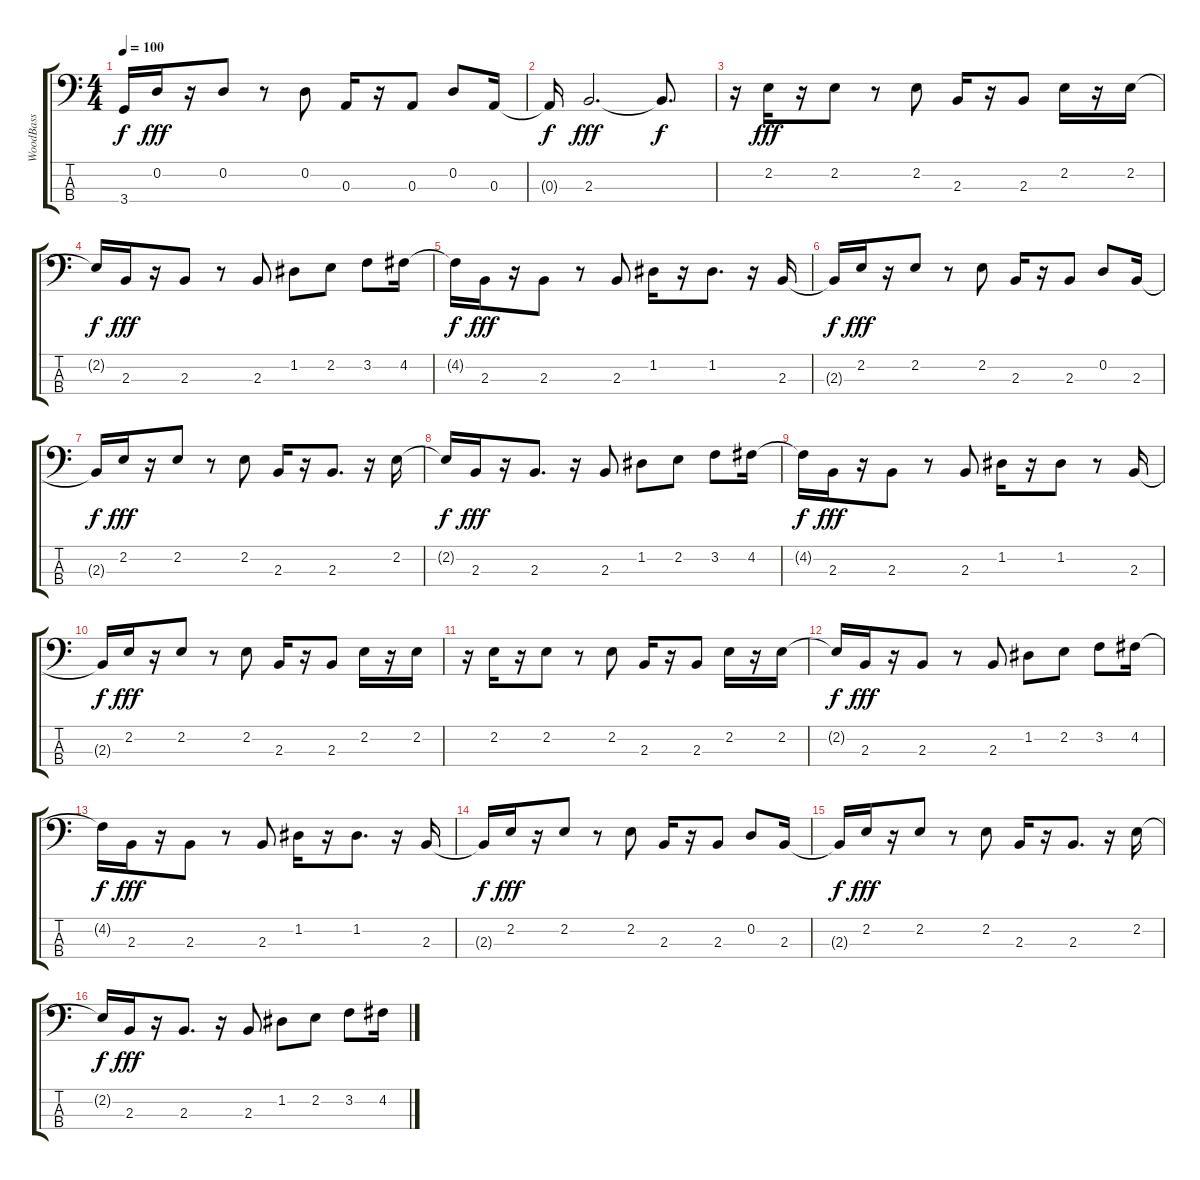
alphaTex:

\track ("WoodBass" "WoodBass") {instrument electricbassfinger}
\staff {score tabs}
\tuning (G2 D2 A1 E1) {hide}
\ts (4 4)
\tempo 100
\clef f4
\ks c
3.4{t}.16{dy f} 0.2.16{dy fff} r.16 0.2.8 r.8 0.2.8 0.3.16 r.16 0.3.8 0.2.8 0.3.16 |
0.3{t}.16{dy f} 2.3.2{d dy fff} 2.3{t}.8{d dy f} |
r.16 2.2.16{dy fff} r.16 2.2.8 r.8 2.2.8 2.3.16 r.16 2.3.8 2.2.16 r.16 2.2.16 |
2.2{t}.16{dy f} 2.3.16{dy fff} r.16 2.3.8 r.8 2.3.8 1.2.8 2.2.8 3.2.8 4.2.16 |
4.2{t}.16{dy f} 2.3.16{dy fff} r.16 2.3.8 r.8 2.3.8 1.2.16 r.16 1.2.8{d} r.16 2.3.16 |
2.3{t}.16{dy f} 2.2.16{dy fff} r.16 2.2.8 r.8 2.2.8 2.3.16 r.16 2.3.8 0.2.8 2.3.16 |
2.3{t}.16{dy f} 2.2.16{dy fff} r.16 2.2.8 r.8 2.2.8 2.3.16 r.16 2.3.8{d} r.16 2.2.16 |
2.2{t}.16{dy f} 2.3.16{dy fff} r.16 2.3.8{d} r.16 2.3.8 1.2.8 2.2.8 3.2.8 4.2.16 |
4.2{t}.16{dy f} 2.3.16{dy fff} r.16 2.3.8 r.8 2.3.8 1.2.16 r.16 1.2.8 r.8 2.3.16 |
2.3{t}.16{dy f} 2.2.16{dy fff} r.16 2.2.8 r.8 2.2.8 2.3.16 r.16 2.3.8 2.2.16 r.16 2.2.16 |
r.16 2.2.16 r.16 2.2.8 r.8 2.2.8 2.3.16 r.16 2.3.8 2.2.16 r.16 2.2.16 |
2.2{t}.16{dy f} 2.3.16{dy fff} r.16 2.3.8 r.8 2.3.8 1.2.8 2.2.8 3.2.8 4.2.16 |
4.2{t}.16{dy f} 2.3.16{dy fff} r.16 2.3.8 r.8 2.3.8 1.2.16 r.16 1.2.8{d} r.16 2.3.16 |
2.3{t}.16{dy f} 2.2.16{dy fff} r.16 2.2.8 r.8 2.2.8 2.3.16 r.16 2.3.8 0.2.8 2.3.16 |
2.3{t}.16{dy f} 2.2.16{dy fff} r.16 2.2.8 r.8 2.2.8 2.3.16 r.16 2.3.8{d} r.16 2.2.16 |
2.2{t}.16{dy f} 2.3.16{dy fff} r.16 2.3.8{d} r.16 2.3.8 1.2.8 2.2.8 3.2.8 4.2.16
